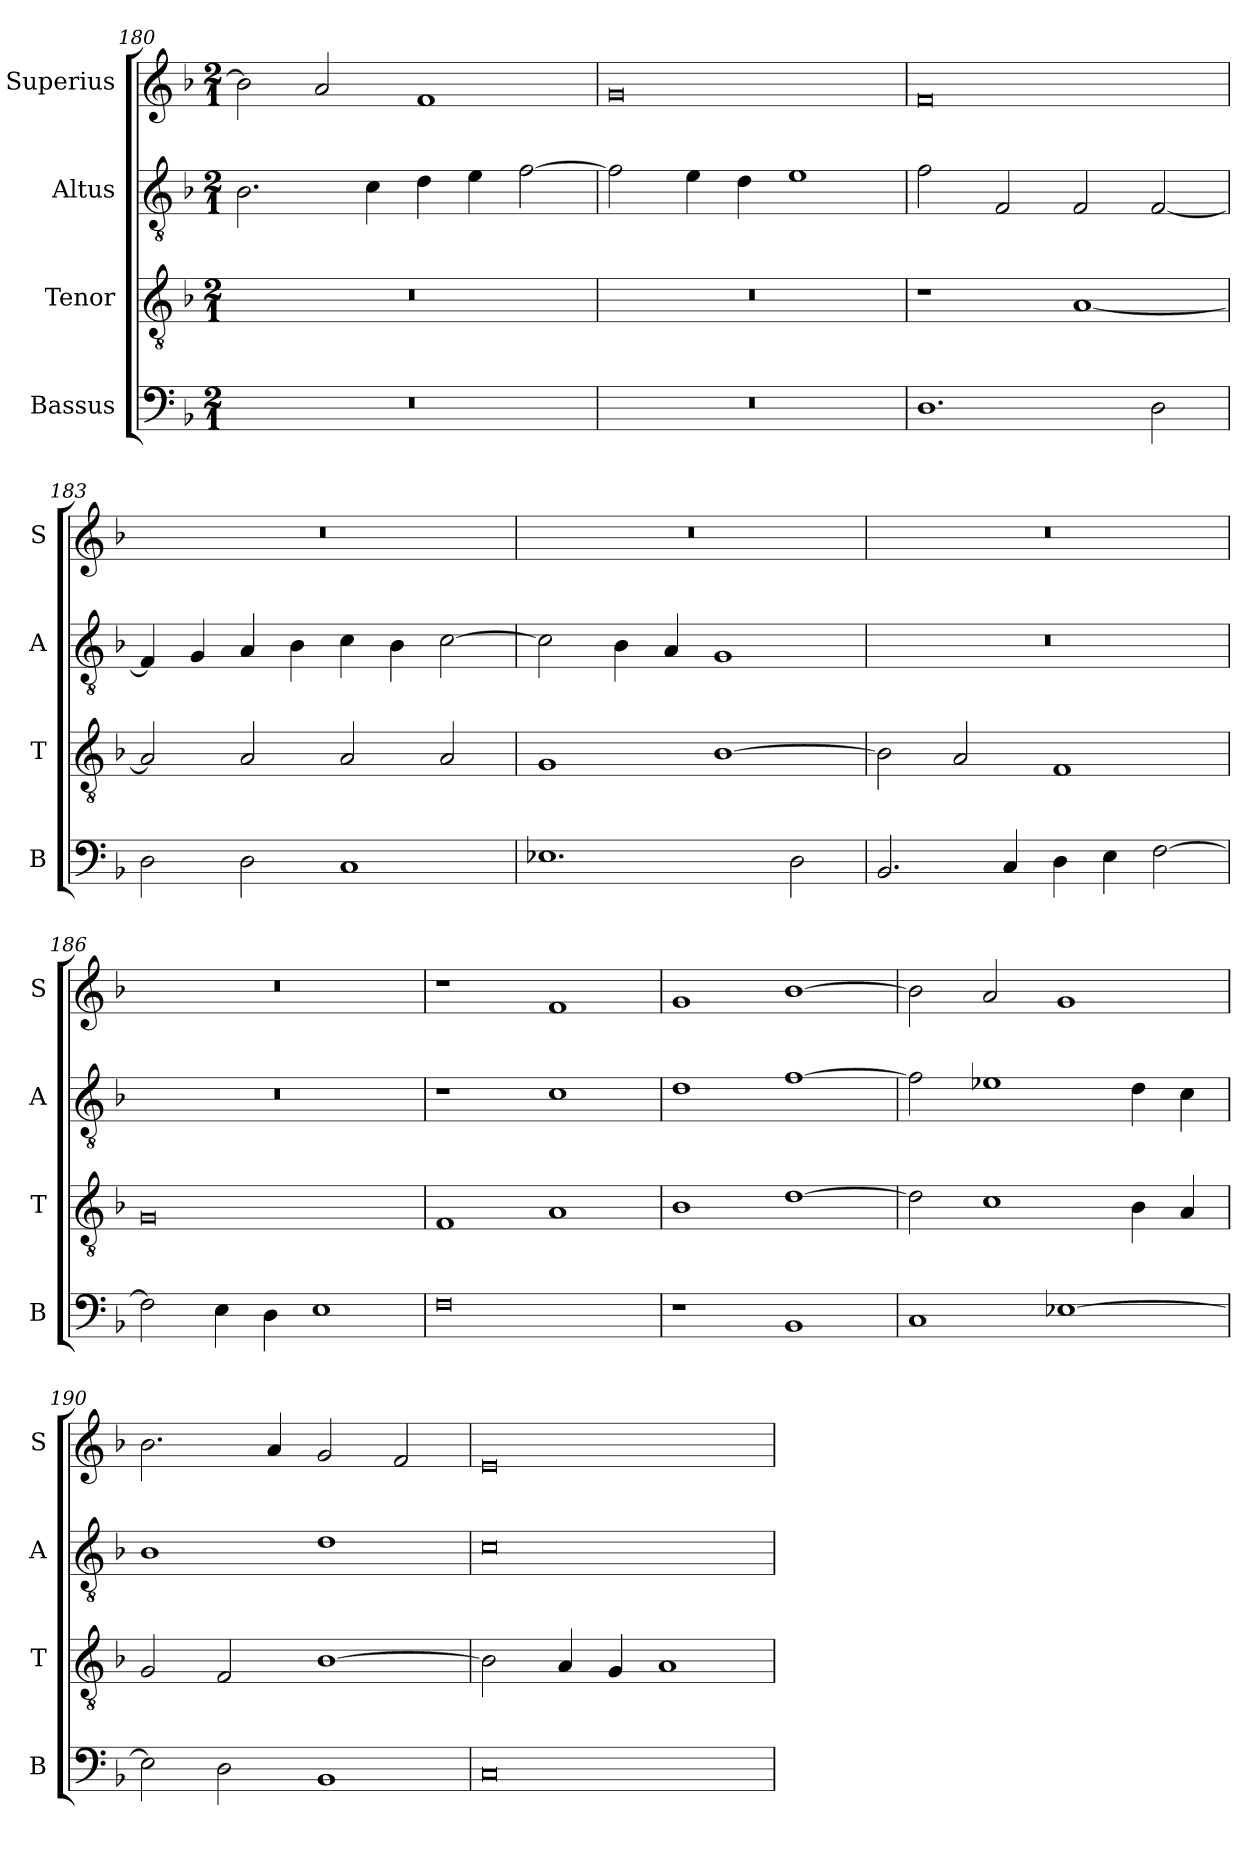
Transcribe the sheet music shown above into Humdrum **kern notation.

**kern	**kern	**kern	**kern
*part4	*part3	*part2	*part1
*staff4	*staff3	*staff2	*staff1
*I"Bassus	*I"Tenor	*I"Altus	*I"Superius
*I'B	*I'T	*I'A	*I'S
*clefF4	*clefGv2	*clefGv2	*clefG2
*k[b-]	*k[b-]	*k[b-]	*k[b-]
*F:	*F:	*F:	*F:
*M2/1	*M2/1	*M2/1	*M2/1
=180	=180	=180	=180
0r	0r	2.B-	2b-]
.	.	.	2a
.	.	4c	.
.	.	4d	1f
.	.	4e	.
.	.	[2f	.
=181	=181	=181	=181
0r	0r	2f]	0g
.	.	4e	.
.	.	4d	.
.	.	1e	.
=182	=182	=182	=182
1.D	1r	2f	0f
.	.	2F	.
.	[1A	2F	.
2D	.	[2F	.
=183	=183	=183	=183
2D	2A]	4F]	0r
.	.	4G	.
2D	2A	4A	.
.	.	4B-	.
1C	2A	4c	.
.	.	4B-	.
.	2A	[2c	.
=184	=184	=184	=184
1.E-X	1G	2c]	0r
.	.	4B-	.
.	.	4A	.
.	[1B-	1G	.
2D	.	.	.
=185	=185	=185	=185
2.BB-	2B-]	0r	0r
.	2A	.	.
4C	.	.	.
4D	1F	.	.
4E	.	.	.
[2F	.	.	.
=186	=186	=186	=186
2F]	0G	0r	0r
4E	.	.	.
4D	.	.	.
1E	.	.	.
=187	=187	=187	=187
0F	1F	1r	1r
.	1A	1c	1f
=188	=188	=188	=188
1r	1B-	1d	1g
1BB-	[1d	[1f	[1b-
=189	=189	=189	=189
1C	2d]	2f]	2b-]
.	1c	1e-X	2a
[1E-X	.	.	1g
.	4B-	4d	.
.	4A	4c	.
=190	=190	=190	=190
2E-]	2G	1B-	2.b-
2D	2F	.	.
.	.	.	4a
1BB-	[1B-	1d	2g
.	.	.	2f
=191	=191	=191	=191
0C	2B-]	0c	0e
.	4A	.	.
.	4G	.	.
.	1A	.	.
=	=	=	=
*-	*-	*-	*-
